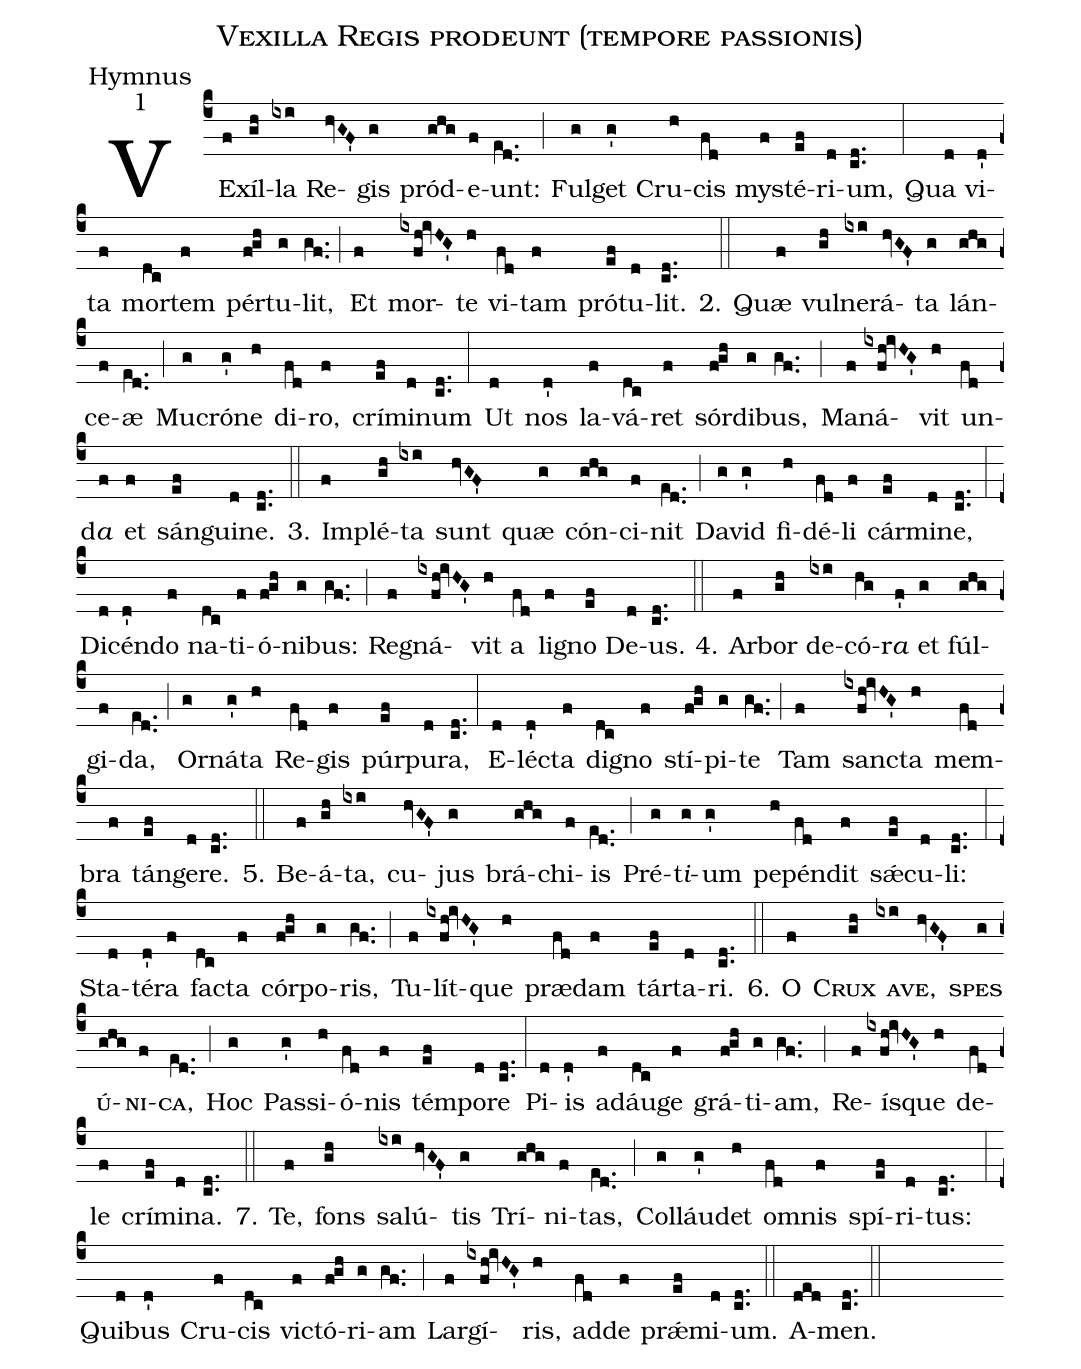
name: Vexilla Regis prodeunt (tempore passionis);
office-part: Hymnus;
mode: 1;
%%
(c4) VE(f)xíl(gh)la(ixi) Re(hvGF')gis(g) pród(ghg)e(f)unt:(e[ll:1]d..) (;) Ful(g)get(g') Cru(h)cis(fd) mys(f)té(ef)ri(d)um,(cd..) (:)
Qua(d) vi(d')ta(f) mor(dc)tem(f) pér(fgh)tu(g)lit,(gf..) (;) Et(f) mor(ixfh!ivHG')te(h) vi(fd)tam(f) pró(ef)tu(d)lit.(cd..) (::)
2. Quæ(f) vul(gh)ne(ixi)rá(hvGF')ta(g) lán(ghg)ce(f)æ(e[ll:1]d..) (;) Mu(g)cró(g')ne(h) di(fd)ro,(f) crí(ef)mi(d)num(cd..) (:)
Ut(d) nos(d') la(f)vá(dc)ret(f) sór(fgh)di(g)bus,(gf..) (;) Ma(f)ná(ixfh!ivHG')vit(h) un(fd)d{<i>a</i>}(f) et(f) sán(ef)gui(d)ne.(cd..) (::)
3. Im(f)plé(gh)ta(ixi) sunt(hvGF') quæ(g) cón(ghg)ci(f)nit(e[ll:1]d..) (;) Da(g)vid(g') fi(h)dé(fd)li(f) cár(ef)mi(d)ne,(cd..) (:)
Di(d)cén(d')do(f) na(dc)ti(f)ó(fgh)ni(g)bus:(gf..) (;) Re(f)gná(ixfh!ivHG')vit(h) a(fd) li(f)gno(ef) De(d)us.(cd..) (::)
4. Ar(f)bor(gh) de(ixi)có(hg)r{<i>a</i>}(f') et(g) fúl(ghg)gi(f)da,(e[ll:1]d..) (;) Or(g)ná(g')ta(h) Re(fd)gis(f) púr(ef)pu(d)ra,(cd..) (:)
E(d)léc(d')ta(f) di(dc)gno(f) stí(fgh)pi(g)te(gf..) (;) Tam(f) sanc(ixfh!ivHG')ta(h) mem(fd)bra(f) tán(ef)ge(d)re.(cd..) (::)
5. Be(f)á(gh)ta,(ixi) cu(hvGF')jus(g) brá(ghg)chi(f)is(e[ll:1]d..) (;) Pré(g)t{<i>i</i>}(g)um(g') pe(h)pén(fd)dit(f) sǽ(ef)cu(d)li:(cd..) (:)
Sta(d)té(d')ra(f) fac(dc)ta(f) cór(fgh)po(g)ris,(gf..) (;) Tu(f)lít(ixfh!ivHG')que(h) præ(fd)dam(f) tár(ef)ta(d)ri.(cd..) (::)
6.
<sc>O</sc>(f)
<sc>Crux</sc>(gh)
<sc>a</sc>(ixi)<sc>ve,</sc>(hvGF')
<sc>spes</sc>(g)
<sc>ú</sc>(ghg)<sc>ni</sc>(f)<sc>ca,</sc>(e[ll:1]d..) (;)
Hoc(g) Pas(g')si(h)ó(fd)nis(f) tém(ef)po(d)re(cd..) (:)
Pi(d)is(d') ad(f)áu(dc)ge(f) grá(fgh)ti(g)am,(gf..) (;) Re(f)ís(ixfh!ivHG')que(h) de(fd)le(f) crí(ef)mi(d)na.(cd..) (::)
7. Te,(f) fons(gh) sa(ixi)lú(hvGF')tis(g) Trí(ghg)ni(f)tas,(e[ll:1]d..) (;) Col(g)láu(g')det(h) om(fd)nis(f) spí(ef)ri(d)tus:(cd..) (:)
Qui(d)bus(d') Cru(f)cis(dc) vic(f)tó(fgh)ri(g)am(gf..) (;) Lar(f)gí(ixfh!ivHG')ris,(h) ad(fd)de(f) prǽ(ef)mi(d)um.(cd..) (::)
A(ded)men.(cd..) (::)
